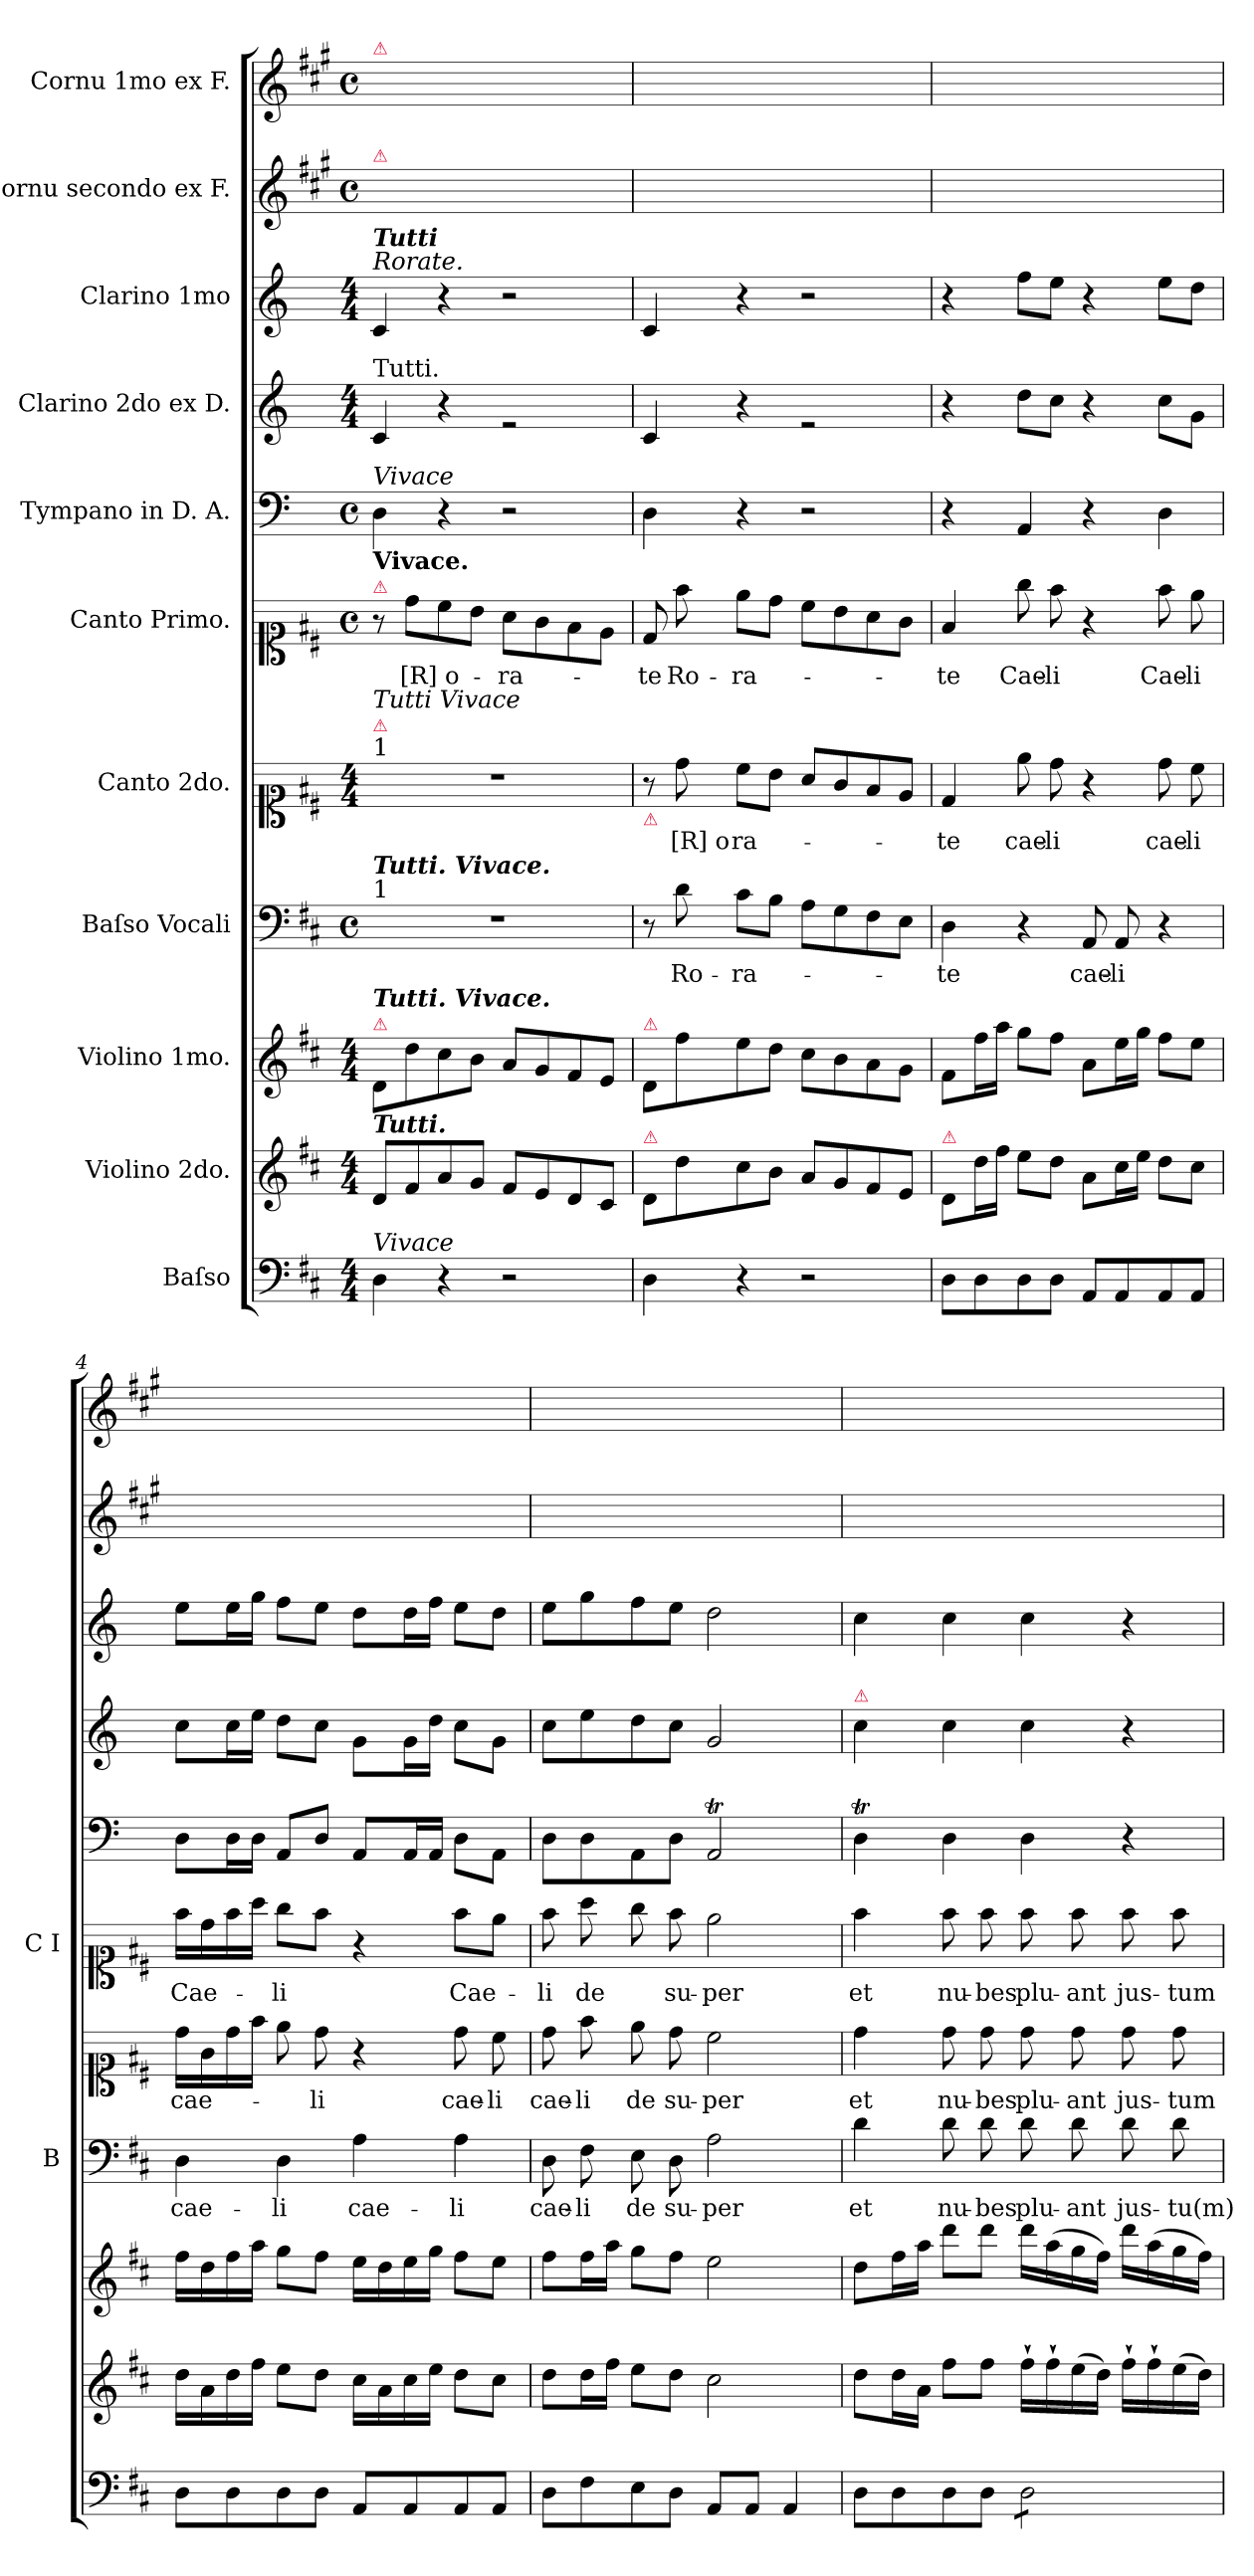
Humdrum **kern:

**kern	**kern	**kern	**kern	**text	**kern	**text	**kern	**text	**kern	**kern	**kern	**kern	**kern
*part11	*part10	*part9	*part8	*part8	*part7	*part7	*part6	*part6	*part5	*part4	*part3	*part2	*part1
*staff11	*staff10	*staff9	*staff8	*staff8	*staff7	*staff7	*staff6	*staff6	*staff5	*staff4	*staff3	*staff2	*staff1
*I"Baſso	*I"Violino 2do.	*I"Violino 1mo.	*I"Baſso Vocali	*	*I"Canto 2do.	*	*I"Canto Primo.	*	*I"Tympano in D. A.	*I"Clarino 2do ex D.	*I"Clarino 1mo	*I"Cornu secondo ex F.	*I"Cornu 1mo ex F.
*	*	*	*I'B	*	*	*	*I'C I	*	*	*	*	*	*
*clefF4	*clefG2	*clefG2	*clefF4	*	*clefC1	*	*clefC1	*	*clefF4	*clefG2	*clefG2	*clefG2	*clefG2
*	*	*	*	*	*	*	*	*	*	*ITrd-1c-2	*ITrd-1c-2	*ITrd4c7	*ITrd4c7
*k[f#c#]	*k[f#c#]	*k[f#c#]	*k[f#c#]	*	*k[f#c#]	*	*k[f#c#]	*	*k[]	*k[f#c#]	*k[f#c#]	*k[f#c#]	*k[f#c#]
*M4/4	*M4/4	*M4/4	*M4/4	*	*M4/4	*	*M4/4	*	*M4/4	*M4/4	*M4/4	*M4/4	*M4/4
*	*	*	*met(c)	*	*	*	*met(c)	*	*met(c)	*	*	*met(c)	*met(c)
=1	=1	=1	=1	=1	=1	=1	=1	=1	=1	=1	=1	=1	=1
!	!	!	!	!	!	!	!	!	!	!	!	!	!LO:TX:a:color=crimson:t=⚠
!	!	!	!	!	!	!	!	!	!	!	!	!LO:TX:a:color=crimson:t=⚠	!
!	!	!	!	!	!	!	!	!	!	!	!LO:TX:a:i:t=Rorate.	!	!
!	!	!	!	!	!	!	!	!	!	!	!LO:TX:a:Bi:t=Tutti	!	!
!	!	!	!	!	!	!	!	!	!	!LO:TX:a:t=Tutti.	!	!	!
!	!	!	!	!	!	!	!	!	!LO:TX:a:i:t=Vivace	!	!	!	!
!	!	!	!	!	!	!	!LO:TX:a:color=crimson:t=⚠	!	!	!	!	!	!
!	!	!	!	!	!	!	!LO:TX:a:B:t=Vivace.	!	!	!	!	!	!
!	!	!	!	!	!LO:TX:a:t=1	!	!	!	!	!	!	!	!
!	!	!	!	!	!LO:TX:a:color=crimson:t=⚠	!	!	!	!	!	!	!	!
!	!	!	!	!	!LO:TX:a:i:t=Tutti Vivace	!	!	!	!	!	!	!	!
!	!	!	!LO:TX:a:t=1	!	!	!	!	!	!	!	!	!	!
!	!	!	!LO:TX:a:Bi:t=Tutti. Vivace.	!	!	!	!	!	!	!	!	!	!
!	!	!LO:TX:a:color=crimson:t=⚠	!	!	!	!	!	!	!	!	!	!	!
!	!	!LO:TX:a:Bi:t=Tutti. Vivace.	!	!	!	!	!	!	!	!	!	!	!
!	!LO:TX:a:Bi:t=Tutti.	!	!	!	!	!	!	!	!	!	!	!	!
!LO:TX:a:i:t=Vivace	!	!	!	!	!	!	!	!	!	!	!	!	!
4D\	8d/L	8d/L	1r	.	1r	.	8r	.	4D\	4d/	4d/	1ryy	1ryy
.	8f#/	8dd\	.	.	.	.	8dd\L	[R]o-	.	.	.	.	.
4r	8a/	8cc#\	.	.	.	.	8cc#\	.	4r	4r	4r	.	.
.	8g/J	8b\J	.	.	.	.	8b\J	.	.	.	.	.	.
2r	8f#/L	8a/L	.	.	.	.	8a\L	-ra-	2r	2re	2r	.	.
.	8e/	8g/	.	.	.	.	8g\	.	.	.	.	.	.
.	8d/	8f#/	.	.	.	.	8f#\	.	.	.	.	.	.
.	8c#/J	8e/J	.	.	.	.	8e\J	.	.	.	.	.	.
=2	=2	=2	=2	=2	=2	=2	=2	=2	=2	=2	=2	=2	=2
!	!	!	!	!	!LO:TX:b:color=crimson:t=⚠	!	!	!	!	!	!	!	!
!	!	!LO:TX:a:color=crimson:t=⚠	!	!	!	!	!	!	!	!	!	!	!
!	!LO:TX:a:color=crimson:t=⚠	!	!	!	!	!	!	!	!	!	!	!	!
4D\	8d/L	8d/L	8r	.	8r	.	8d/	-te	4D\	4d/	4d/	1ryy	1ryy
.	8dd\	8ff#\	8d\	Ro-	8dd\	[R]o-	8ff#\	Ro-	.	.	.	.	.
4r	8cc#\	8ee\	8c#\L	-ra-	8cc#\L	-ra-	8ee\L	-ra-	4r	4r	4r	.	.
.	8b\J	8dd\J	8B\J	.	8b\J	.	8dd\J	.	.	.	.	.	.
2r	8a/L	8cc#\L	8A\L	.	8a\L	.	8cc#\L	.	2r	2re	2r	.	.
.	8g/	8b\	8G\	.	8g\	.	8b\	.	.	.	.	.	.
.	8f#/	8a\	8F#\	.	8f#/	.	8a\	.	.	.	.	.	.
.	8e/J	8g\J	8E\J	.	8e/J	.	8g\J	.	.	.	.	.	.
=3	=3	=3	=3	=3	=3	=3	=3	=3	=3	=3	=3	=3	=3
!	!LO:TX:a:color=crimson:t=⚠	!	!	!	!	!	!	!	!	!	!	!	!
8D\L	8d/L	8f#\L	4D\	-te	4d/	-te	4f#/	-te	4r	4r	4r	1ryy	1ryy
8D\	16dd\L	16ff#\L	.	.	.	.	.	.	.	.	.	.	.
.	16ff#\JJ	16aa\JJ	.	.	.	.	.	.	.	.	.	.	.
8D\	8ee\L	8gg\L	4r	.	8ee\	cae-	8gg\	Cae-	4AA/	8ee\L	8gg\L	.	.
8D\J	8dd\J	8ff#\J	.	.	8dd\	-li	8ff#\	-li	.	8dd\J	8ff#\J	.	.
8AA/L	8a\L	8a\L	8AA/	cae-	4r	.	4r	.	4r	4r	4r	.	.
8AA/	16cc#\L	16ee\L	8AA/	-li	.	.	.	.	.	.	.	.	.
.	16ee\JJ	16gg\JJ	.	.	.	.	.	.	.	.	.	.	.
8AA/	8dd\L	8ff#\L	4r	.	8dd\	cae-	8ff#\	Cae-	4D\	8dd\L	8ff#\L	.	.
8AA/J	8cc#\J	8ee\J	.	.	8cc#\	-li	8ee\	-li	.	8a\J	8ee\J	.	.
=4	=4	=4	=4	=4	=4	=4	=4	=4	=4	=4	=4	=4	=4
8D\L	16dd\LL	16ff#\LL	4D\	cae-	16dd\LL	cae-	16ff#\LL	Cae-	8D\L	8dd\L	8ff#\L	1ryy	1ryy
.	16a\	16dd\	.	.	16g\	.	16dd\	.	.	.	.	.	.
8D\	16dd\	16ff#\	.	.	16dd\	.	16ff#\	.	16D\L	16dd\L	16ff#\L	.	.
.	16ff#\JJ	16aa\JJ	.	.	16ff#\JJ	.	16aa\JJ	.	16D\JJ	16ff#\JJ	16aa\JJ	.	.
8D\	8ee\L	8gg\L	4D\	-li	8ee\	.	8gg\L	-li	8AA/L	8ee\L	8gg\L	.	.
8D\J	8dd\J	8ff#\J	.	.	8dd\	-li	8ff#\J	.	8D\J	8dd\J	8ff#\J	.	.
!	!	!	!	!LO:LY:i	!	!	!	!	!	!	!	!	!
8AA/L	16cc#\LL	16ee\LL	4A\	cae-	4r	.	4r	.	8AA/L	8a\L	8ee\L	.	.
.	16a\	16dd\	.	.	.	.	.	.	.	.	.	.	.
8AA/	16cc#\	16ee\	.	.	.	.	.	.	16AA/L	16a\L	16ee\L	.	.
.	16ee\JJ	16gg\JJ	.	.	.	.	.	.	16AA/JJ	16ee\JJ	16gg\JJ	.	.
!	!	!	!	!LO:LY:i	!	!LO:LY:i	!	!	!	!	!	!	!
8AA/	8dd\L	8ff#\L	4A\	-li	8dd\	cae-	8ff#\L	Cae-	8D\L	8dd\L	8ff#\L	.	.
!	!	!	!	!	!	!LO:LY:i	!	!	!	!	!	!	!
8AA/J	8cc#\J	8ee\J	.	.	8cc#\	-li	8ee\J	.	8AA\J	8a\J	8ee\J	.	.
=5	=5	=5	=5	=5	=5	=5	=5	=5	=5	=5	=5	=5	=5
8D\L	8dd\L	8ff#\L	8D\	cae-	8dd\	cae-	8ff#\	-li	8D\L	8dd\L	8ff#\L	1ryy	1ryy
8F#\	16dd\L	16ff#\L	8F#\	-li	8ff#\	-li	8aa\	de	8D\	8ff#\	8aa\	.	.
.	16ff#\JJ	16aa\JJ	.	.	.	.	.	.	.	.	.	.	.
8E\	8ee\L	8gg\L	8E\	de	8ee\	de	8gg\	.	8AA\	8ee\	8gg\	.	.
8D\J	8dd\J	8ff#\J	8D\	su-	8dd\	su-	8ff#\	su-	8D\J	8dd\J	8ff#\J	.	.
8AA/L	2cc#\	2ee\	2A\	-per	2cc#\	-per	2ee\	-per	2AAT/	2a/	2ee\	.	.
8AA/J	.	.	.	.	.	.	.	.	.	.	.	.	.
4AA/	.	.	.	.	.	.	.	.	.	.	.	.	.
=6	=6	=6	=6	=6	=6	=6	=6	=6	=6	=6	=6	=6	=6
!	!	!	!	!	!	!	!	!	!	!LO:TX:a:color=crimson:t=⚠	!	!	!
8D\L	8dd\L	8dd\L	4d\	et	4dd\	et	4ff#\	et	4DT\	4dd\	4dd\	1ryy	1ryy
8D\	16dd\L	16ff#\L	.	.	.	.	.	.	.	.	.	.	.
.	16a\JJ	16aa\JJ	.	.	.	.	.	.	.	.	.	.	.
8D\	8ff#\L	8ddd\L	8d\	nu-	8dd\	nu-	8ff#\	nu-	4DTTT\	4dd\	4dd\	.	.
8D\J	8ff#\J	8ddd\J	8d\	-bes	8dd\	-bes	8ff#\	-bes	.	.	.	.	.
*tremolo	*	*	*	*	*	*	*	*	*	*	*	*	*
8D\L	16ff#`\LL	16ddd\LL	8d\	plu-	8dd\	plu-	8ff#\	plu-	4D\	4dd\	4dd\	.	.
.	16ff#`\	(16aa\	.	.	.	.	.	.	.	.	.	.	.
8D\	(16ee\	16gg\	8d\	-ant	8dd\	-ant	8ff#\	-ant	.	.	.	.	.
.	16dd\JJ)	16ff#\JJ)	.	.	.	.	.	.	.	.	.	.	.
8D\	16ff#`\LL	16ddd\LL	8d\	jus-	8dd\	jus-	8ff#\	jus-	4r	4r	4r	.	.
.	16ff#`\	(16aa\	.	.	.	.	.	.	.	.	.	.	.
8D\J	(16ee\	16gg\	8d\	-tu(m)	8dd\	-tum	8ff#\	-tum	.	.	.	.	.
*Xtremolo	*	*	*	*	*	*	*	*	*	*	*	*	*
.	16dd\JJ)	16ff#\JJ)	.	.	.	.	.	.	.	.	.	.	.
=	=	=	=	=	=	=	=	=	=	=	=	=	=
*-	*-	*-	*-	*-	*-	*-	*-	*-	*-	*-	*-	*-	*-
